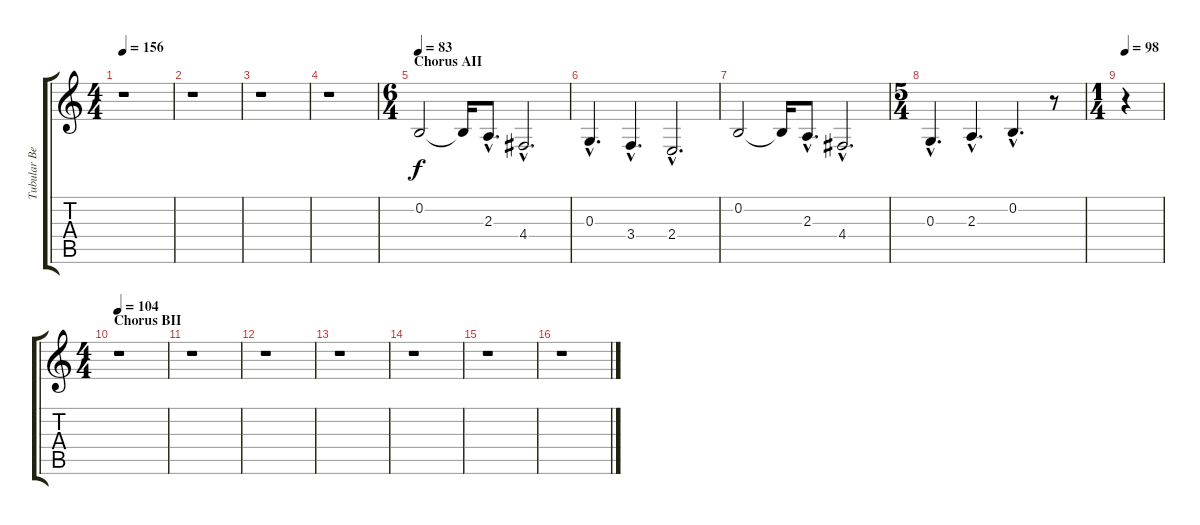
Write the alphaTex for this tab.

\track ("Tubular Bells" "Tubular Be") {instrument tubularbells}
\staff {score tabs}
\tuning (E4 B3 G3 D3 A2 E2) {hide}
\ts (4 4)
\tempo 156
\clef g2
\ks c
r.1{dy f} |
r.1 |
r.1 |
r.1 |
\ts (6 4)
\section ("" "Chorus AII")
\tempo 83
0.2.2 0.2{t}.16 2.3{hac}.8{d} 4.4{hac}.2{d} |
0.3{hac}.4{d} 3.4{hac}.4{d} 2.4{hac}.2{d} |
0.2.2 0.2{t}.16 2.3{hac}.8{d} 4.4{hac}.2{d} |
\ts (5 4)
0.3{hac}.4{d} 2.3{hac}.4{d} 0.2{hac}.4{d} r.8 |
\ts (1 4)
\tempo 98
r.4 |
\ts (4 4)
\section ("" "Chorus BII")
\tempo 104
r.1 |
r.1 |
r.1 |
r.1 |
r.1 |
r.1 |
r.1
